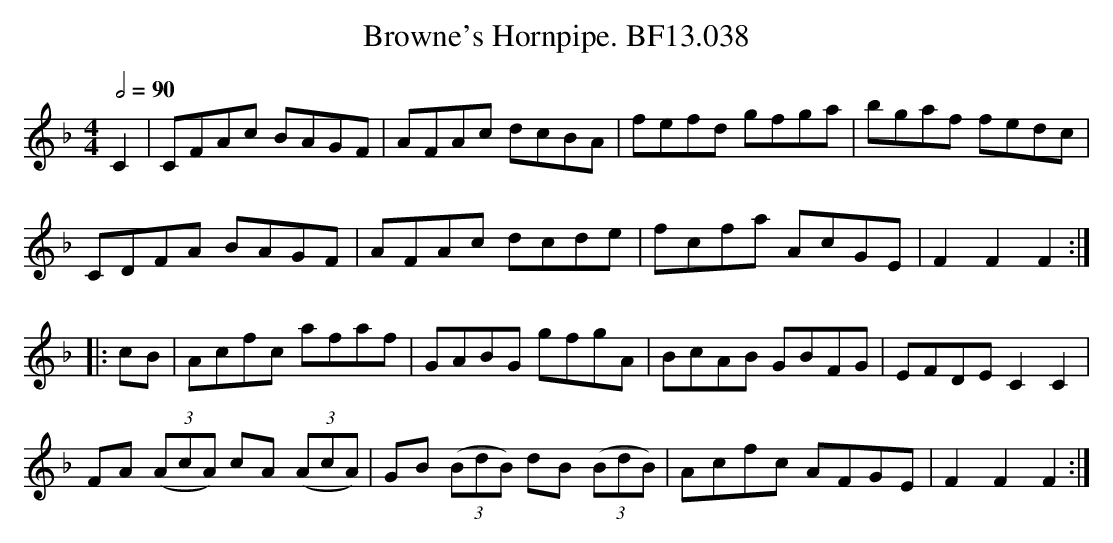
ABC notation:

X:1
T:Browne's Hornpipe. BF13.038
M:4/4
L:1/8
Q:1/2=90
K:F
C2|CFAc BAGF|AFAc dcBA|fefd gfga|bgaf fedc|
CDFA BAGF|AFAc dcde|fcfa AcGE|F2F2F2:|
|:cB|Acfc afaf|GABG gfgA|BcAB GBFG|EFDEC2C2|
FA ((3AcA) cA ((3AcA)|GB ((3BdB) dB ((3BdB)|Acfc AFGE|F2F2F2:|
